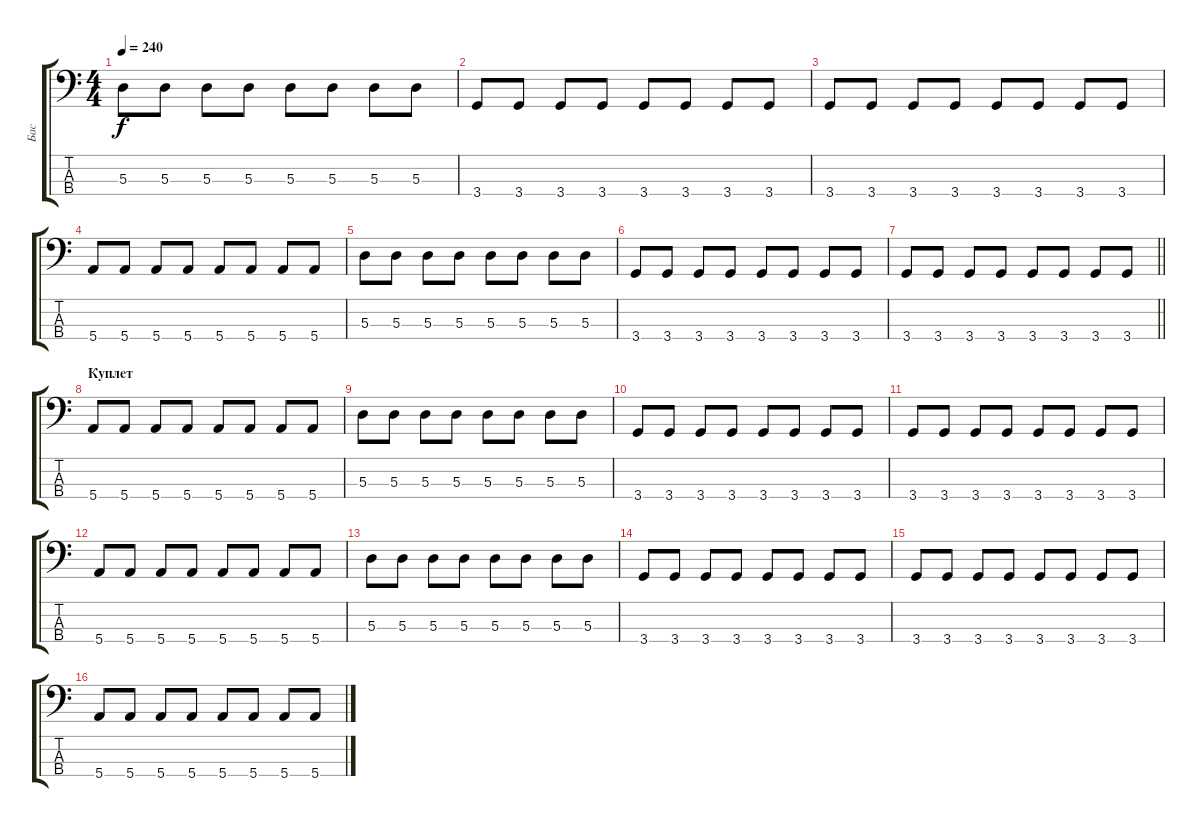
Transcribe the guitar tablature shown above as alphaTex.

\track ("Бас" "Бас") {instrument electricbassfinger}
\staff {score tabs}
\tuning (G2 D2 A1 E1) {hide}
\ts (4 4)
\tempo 240
\clef f4
\ks c
5.3.8{dy f} 5.3.8 5.3.8 5.3.8 5.3.8 5.3.8 5.3.8 5.3.8 |
3.4.8 3.4.8 3.4.8 3.4.8 3.4.8 3.4.8 3.4.8 3.4.8 |
3.4.8 3.4.8 3.4.8 3.4.8 3.4.8 3.4.8 3.4.8 3.4.8 |
5.4.8 5.4.8 5.4.8 5.4.8 5.4.8 5.4.8 5.4.8 5.4.8 |
5.3.8 5.3.8 5.3.8 5.3.8 5.3.8 5.3.8 5.3.8 5.3.8 |
3.4.8 3.4.8 3.4.8 3.4.8 3.4.8 3.4.8 3.4.8 3.4.8 |
\barLineRight lightlight
3.4.8 3.4.8 3.4.8 3.4.8 3.4.8 3.4.8 3.4.8 3.4.8 |
\section ("" "Куплет")
5.4.8 5.4.8 5.4.8 5.4.8 5.4.8 5.4.8 5.4.8 5.4.8 |
5.3.8 5.3.8 5.3.8 5.3.8 5.3.8 5.3.8 5.3.8 5.3.8 |
3.4.8 3.4.8 3.4.8 3.4.8 3.4.8 3.4.8 3.4.8 3.4.8 |
3.4.8 3.4.8 3.4.8 3.4.8 3.4.8 3.4.8 3.4.8 3.4.8 |
5.4.8 5.4.8 5.4.8 5.4.8 5.4.8 5.4.8 5.4.8 5.4.8 |
5.3.8 5.3.8 5.3.8 5.3.8 5.3.8 5.3.8 5.3.8 5.3.8 |
3.4.8 3.4.8 3.4.8 3.4.8 3.4.8 3.4.8 3.4.8 3.4.8 |
3.4.8 3.4.8 3.4.8 3.4.8 3.4.8 3.4.8 3.4.8 3.4.8 |
5.4.8 5.4.8 5.4.8 5.4.8 5.4.8 5.4.8 5.4.8 5.4.8
